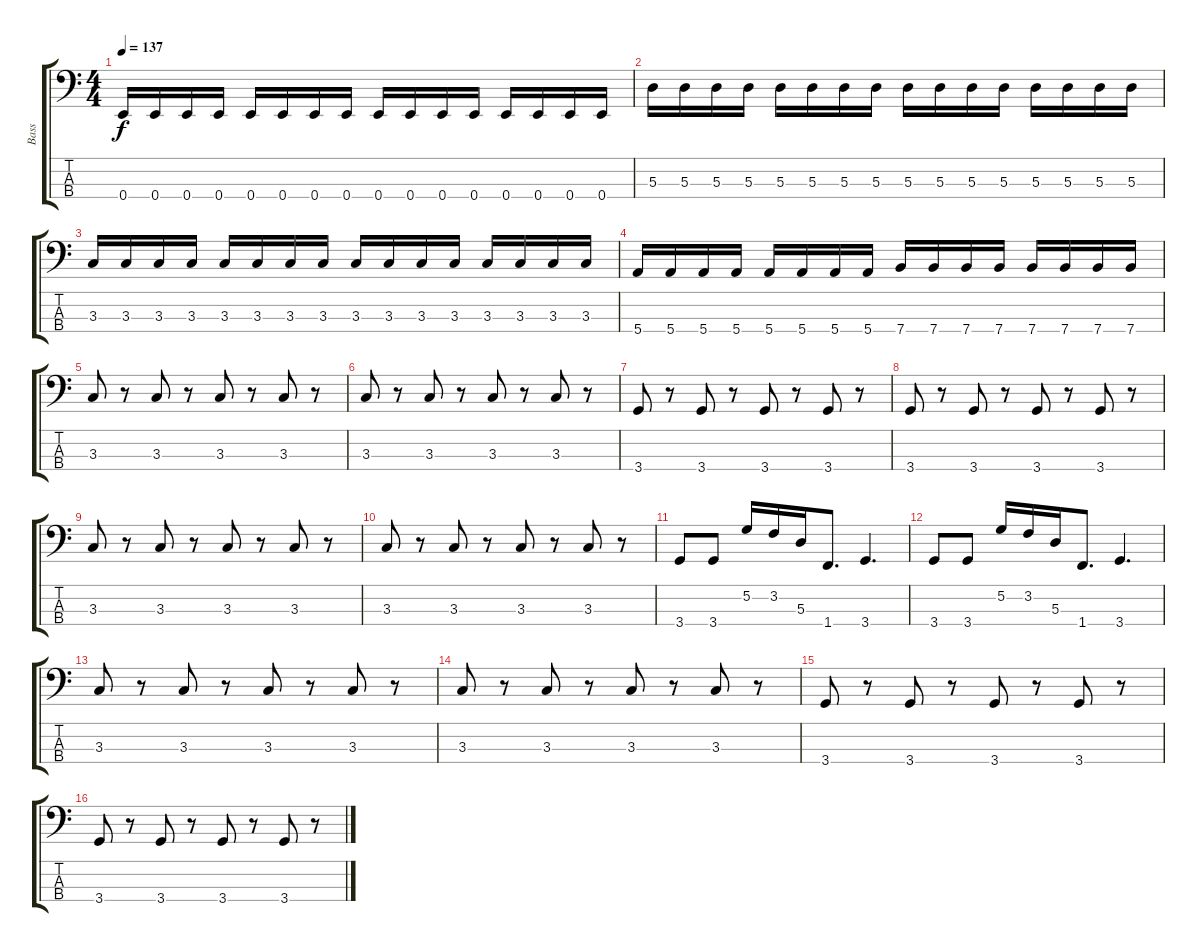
\track ("Bass" "Bass") {instrument electricbassfinger}
\staff {score tabs}
\tuning (G2 D2 A1 E1) {hide}
\ts (4 4)
\tempo 137
\clef f4
\ks c
0.4.16{dy f} 0.4.16 0.4.16 0.4.16 0.4.16 0.4.16 0.4.16 0.4.16 0.4.16 0.4.16 0.4.16 0.4.16 0.4.16 0.4.16 0.4.16 0.4.16 |
5.3.16 5.3.16 5.3.16 5.3.16 5.3.16 5.3.16 5.3.16 5.3.16 5.3.16 5.3.16 5.3.16 5.3.16 5.3.16 5.3.16 5.3.16 5.3.16 |
3.3.16 3.3.16 3.3.16 3.3.16 3.3.16 3.3.16 3.3.16 3.3.16 3.3.16 3.3.16 3.3.16 3.3.16 3.3.16 3.3.16 3.3.16 3.3.16 |
5.4.16 5.4.16 5.4.16 5.4.16 5.4.16 5.4.16 5.4.16 5.4.16 7.4.16 7.4.16 7.4.16 7.4.16 7.4.16 7.4.16 7.4.16 7.4.16 |
3.3.8 r.8 3.3.8 r.8 3.3.8 r.8 3.3.8 r.8 |
3.3.8 r.8 3.3.8 r.8 3.3.8 r.8 3.3.8 r.8 |
3.4.8 r.8 3.4.8 r.8 3.4.8 r.8 3.4.8 r.8 |
3.4.8 r.8 3.4.8 r.8 3.4.8 r.8 3.4.8 r.8 |
3.3.8 r.8 3.3.8 r.8 3.3.8 r.8 3.3.8 r.8 |
3.3.8 r.8 3.3.8 r.8 3.3.8 r.8 3.3.8 r.8 |
3.4.8 3.4.8 5.2.16 3.2.16 5.3.16 1.4.8{d} 3.4.4{d} |
3.4.8 3.4.8 5.2.16 3.2.16 5.3.16 1.4.8{d} 3.4.4{d} |
3.3.8 r.8 3.3.8 r.8 3.3.8 r.8 3.3.8 r.8 |
3.3.8 r.8 3.3.8 r.8 3.3.8 r.8 3.3.8 r.8 |
3.4.8 r.8 3.4.8 r.8 3.4.8 r.8 3.4.8 r.8 |
3.4.8 r.8 3.4.8 r.8 3.4.8 r.8 3.4.8 r.8
